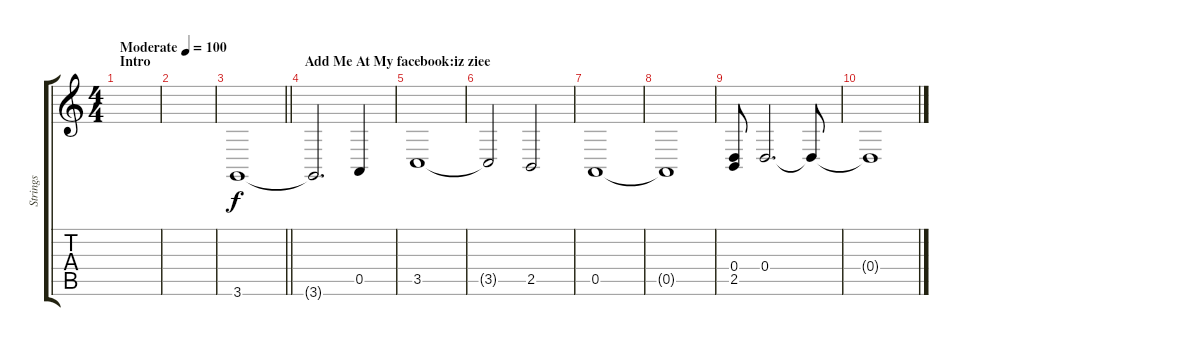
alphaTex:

\track ("Strings" "Strings") {instrument stringensemble2}
\staff {score tabs}
\tuning (E4 B3 G3 D3 A2 E2) {hide}
\ts (4 4)
\section ("" "Intro")
\tempo (100 "Moderate")
\tempo 130
\tempo (100 "Moderate")
\clef g2
\ks c
|
|
\barLineRight lightlight
3.6.1 |
\section ("" "Add Me At My facebook:iz ziee")
3.6{t}.2{d} 0.5.4 |
3.5.1 |
3.5{t}.2 2.5.2 |
0.5.1 |
0.5{t}.1 |
(0.4 2.5).8 0.4.2{d} 0.4{t}.8 |
0.4{t}.1
